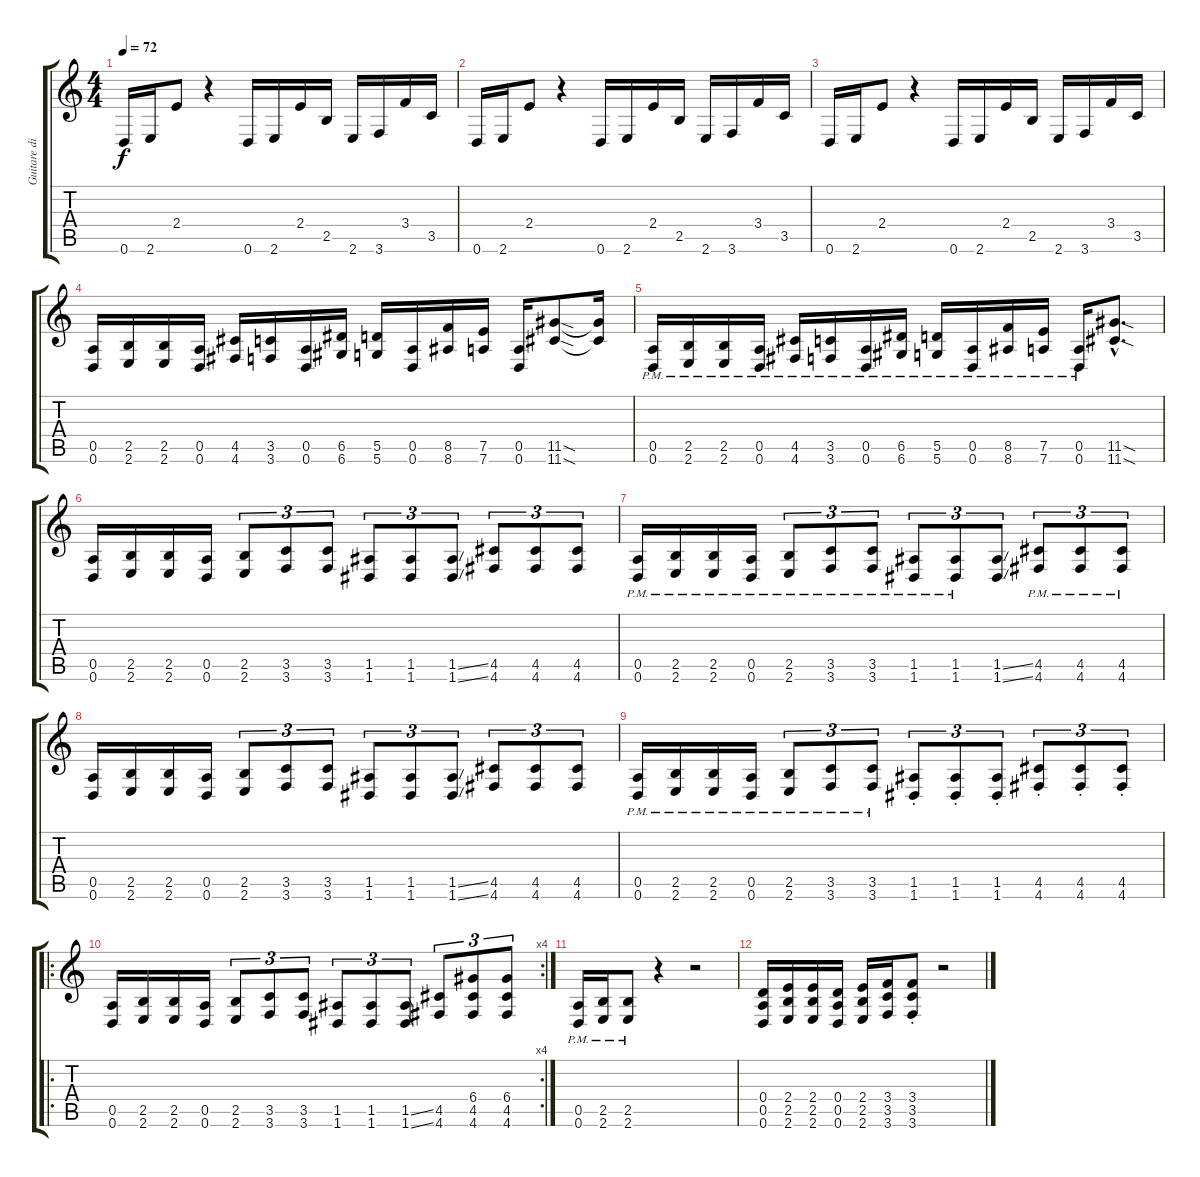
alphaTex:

\track ("Guitare disto" "Guitare di") {instrument distortionguitar}
\staff {score tabs}
\tuning (E4 B3 G3 D3 A2 D2) {hide}
\ts (4 4)
\tempo 72
\clef g2
\ks c
0.6.16{dy f instrument electricguitarclean} 2.6.16 2.4.8 r.4 0.6.16 2.6.16 2.4.16 2.5.16 2.6.16 3.6.16 3.4.16 3.5.16 |
0.6.16{instrument electricguitarclean} 2.6.16 2.4.8 r.4 0.6.16 2.6.16 2.4.16 2.5.16 2.6.16 3.6.16 3.4.16 3.5.16 |
0.6.16{instrument electricguitarclean} 2.6.16 2.4.8 r.4 0.6.16 2.6.16 2.4.16 2.5.16 2.6.16 3.6.16 3.4.16 3.5.16 |
(0.5 0.6).16{instrument electricguitarclean} (2.5 2.6).16 (2.5 2.6).16 (0.5 0.6).16 (4.5 4.6).16 (3.5 3.6).16 (0.5 0.6).16 (6.5 6.6).16 (5.5 5.6).16 (0.5 0.6).16 (8.5 8.6).16 (7.5 7.6).16 (0.5 0.6).16 (11.5{sod} 11.6{sod}).8 (11.5{t} 11.6{t}).16 |
(0.5{pm} 0.6{pm}).16{instrument distortionguitar} (2.5{pm} 2.6{pm}).16 (2.5{pm} 2.6{pm}).16 (0.5{pm} 0.6{pm}).16 (4.5{pm} 4.6{pm}).16 (3.5{pm} 3.6{pm}).16 (0.5{pm} 0.6{pm}).16 (6.5{pm} 6.6{pm}).16 (5.5{pm} 5.6{pm}).16 (0.5{pm} 0.6{pm}).16 (8.5{pm} 8.6{pm}).16 (7.5{pm} 7.6{pm}).16 (0.5{pm} 0.6{pm}).16 (11.5{sod hac} 11.6{sod hac}).8{d} |
(0.5 0.6).16{instrument electricguitarclean} (2.5 2.6).16 (2.5 2.6).16 (0.5 0.6).16 (2.5 2.6).8{tu (3 2)} (3.5 3.6).8{tu (3 2)} (3.5 3.6).8{tu (3 2)} (1.5 1.6).8{tu (3 2)} (1.5 1.6).8{tu (3 2)} (1.5{ss} 1.6{ss}).8{tu (3 2)} (4.5 4.6).8{tu (3 2)} (4.5 4.6).8{tu (3 2)} (4.5 4.6).8{tu (3 2)} |
(0.5{pm} 0.6{pm}).16{instrument distortionguitar} (2.5{pm} 2.6{pm}).16 (2.5{pm} 2.6{pm}).16 (0.5{pm} 0.6{pm}).16 (2.5{pm} 2.6{pm}).8{tu (3 2)} (3.5{pm} 3.6{pm}).8{tu (3 2)} (3.5{pm} 3.6{pm}).8{tu (3 2)} (1.5{pm} 1.6{pm}).8{tu (3 2)} (1.5{pm} 1.6{pm}).8{tu (3 2)} (1.5{ss} 1.6{ss}).8{tu (3 2)} (4.5{pm} 4.6{pm}).8{tu (3 2)} (4.5{pm} 4.6{pm}).8{tu (3 2)} (4.5{pm} 4.6{pm}).8{tu (3 2)} |
(0.5 0.6).16{instrument electricguitarclean} (2.5 2.6).16 (2.5 2.6).16 (0.5 0.6).16 (2.5 2.6).8{tu (3 2)} (3.5 3.6).8{tu (3 2)} (3.5 3.6).8{tu (3 2)} (1.5 1.6).8{tu (3 2)} (1.5 1.6).8{tu (3 2)} (1.5{ss} 1.6{ss}).8{tu (3 2)} (4.5 4.6).8{tu (3 2)} (4.5 4.6).8{tu (3 2)} (4.5 4.6).8{tu (3 2)} |
(0.5{pm} 0.6{pm}).16{instrument distortionguitar} (2.5{pm} 2.6{pm}).16 (2.5{pm} 2.6{pm}).16 (0.5{pm} 0.6{pm}).16 (2.5{pm} 2.6{pm}).8{tu (3 2)} (3.5{pm} 3.6{pm}).8{tu (3 2)} (3.5{pm} 3.6{pm}).8{tu (3 2)} (1.5{st} 1.6{st}).8{tu (3 2)} (1.5{st} 1.6{st}).8{tu (3 2)} (1.5{st} 1.6{st}).8{tu (3 2)} (4.5{st} 4.6{st}).8{tu (3 2)} (4.5{st} 4.6{st}).8{tu (3 2)} (4.5{st} 4.6{st}).8{tu (3 2)} |
\ro
\rc 4
(0.5 0.6).16 (2.5 2.6).16 (2.5 2.6).16 (0.5 0.6).16 (2.5 2.6).8{tu (3 2)} (3.5 3.6).8{tu (3 2)} (3.5 3.6).8{tu (3 2)} (1.5 1.6).8{tu (3 2)} (1.5 1.6).8{tu (3 2)} (1.5{ss} 1.6{ss}).8{tu (3 2)} (4.5 4.6).8{tu (3 2)} (6.4 4.5 4.6).8{tu (3 2)} (6.4 4.5 4.6).8{tu (3 2)} |
(0.5{pm} 0.6{pm}).16 (2.5{pm} 2.6{pm}).16 (2.5{pm} 2.6{pm}).8 r.4 r.2 |
(0.4 0.5 0.6).16 (2.4 2.5 2.6).16 (2.4 2.5 2.6).16 (0.4 0.5 0.6).16 (2.4 2.5 2.6).16 (3.4 3.5 3.6).16 (3.4{st} 3.5{st} 3.6{st}).8 r.2
